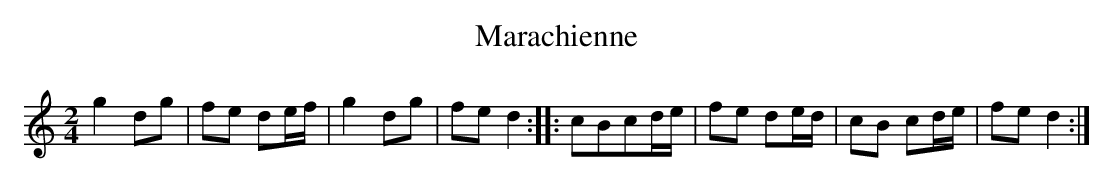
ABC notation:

X:1
T:Marachienne
M:2/4
L:1/8
K:C
g2dg | fe de/f/ |\
g2dg | fed2 :|\
|:\
cBcd/e/ | fe de/d/ |\
cB cd/e/ | fed2 :|
